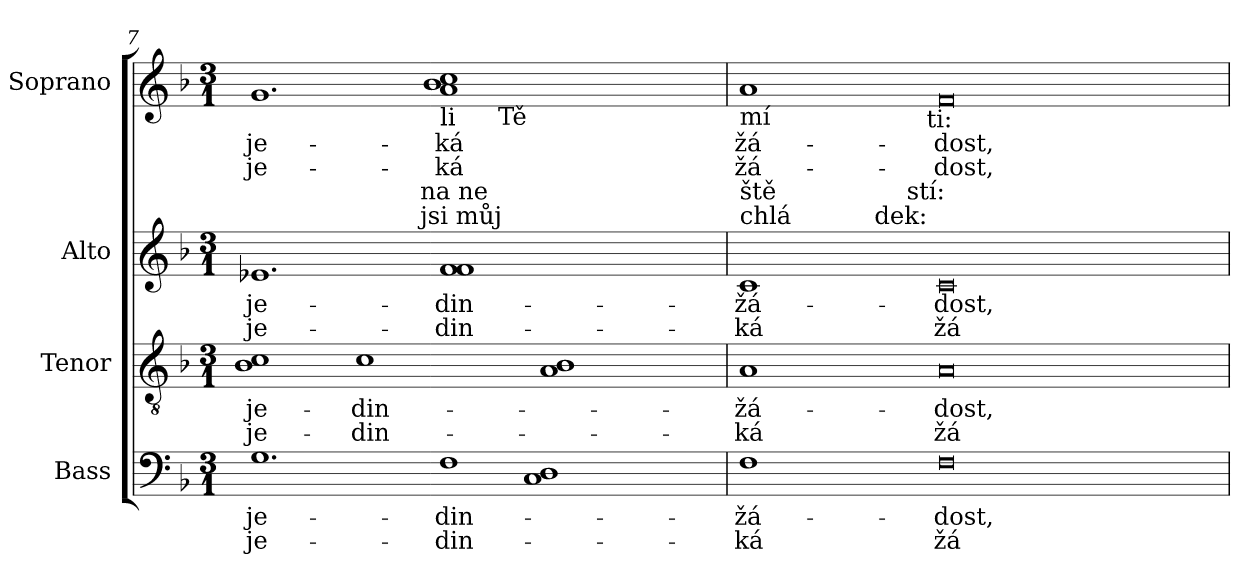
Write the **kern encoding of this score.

**kern	**text	**text	**kern	**text	**text	**kern	**text	**text	**kern	**text	**text
*part4	*part4	*part4	*part3	*part3	*part3	*part2	*part2	*part2	*part1	*part1	*part1
*staff4	*staff4	*staff4	*staff3	*staff3	*staff3	*staff2	*staff2	*staff2	*staff1	*staff1	*staff1
*I"Bass	*	*	*I"Tenor	*	*	*I"Alto	*	*	*I"Soprano	*	*
*I'B.	*	*	*I'T.	*	*	*I'A.	*	*	*I'S.	*	*
*clefF4	*	*	*clefGv2	*	*	*clefG2	*	*	*clefG2	*	*
*k[b-]	*	*	*k[b-]	*	*	*k[b-]	*	*	*k[b-]	*	*
*F:	*	*	*F:	*	*	*F:	*	*	*F:	*	*
*M3/1	*	*	*M3/1	*	*	*M3/1	*	*	*M3/1	*	*
=7	=7	=7	=7	=7	=7	=7	=7	=7	=7	=7	=7
!	!	!	!	!	!	!	!	!	!LO:TX:b:t=du	!	!
!	!	!	!	!	!	!LO:TX:a:t=ku	!	!	!	!	!
!	!	!	!	!	!	!LO:TX:a:t=ni	!	!	!	!	!
!	!LO:LY:a:rj	!LO:LY:a:rj	!	!LO:LY:a:rj	!LO:LY:a:rj	!	!LO:LY:a:rj	!LO:LY:a:rj	!	!LO:LY:b:rj	!LO:LY:b:rj
*^	*	*	*	*	*	*^	*	*	*^	*	*
1.G	0ryy	je-	je-	(>1B- 1c	je-	je-	1.e-X	1ryy	je-	je-	1.g	1ryy	je-	je-
!	!	!	!	!	!LO:LY:a	!LO:LY:a	!	!	!	!	!	!	!	!
.	.	.	.	1c	-din-	-din-	.	4..ryy	.	.	.	2ryy	.	.
!	!	!	!	!	!	!	!	!LO:TX:a:t=jsi můj	!	!	!	!	!	!
!	!	!	!	!	!	!	!	!LO:TX:a:t=na ne	!	!	!	!	!	!
.	.	.	.	.	.	.	.	1ryy	.	.	.	.	.	.
!	!	!	!	!	!	!	!	!	!	!	!LO:TX:b:t=li	!	!	!
!	!	!LO:LY:a	!LO:LY:a	!	!	!	!	!	!LO:LY:a	!LO:LY:a	!	!	!LO:LY:b	!LO:LY:b
1F	.	-din-	-din-	.	.	.	1f 1f	.	-din-	-din-	(>1a 1b- 1cc	4ryy	-ká	-ká
.	.	.	.	.	.	.	.	.	.	.	.	32ryy	.	.
!	!	!	!	!	!	!	!	!	!	!	!	!LO:TX:b:t=Tě	!	!
.	.	.	.	.	.	.	.	.	.	.	.	1ryy	.	.
.	(>1C 1D	.	.	(>1A 1B-	.	.	.	.	.	.	.	.	.	.
.	.	.	.	.	.	.	.	2ryy	.	.	.	.	.	.
2ryy	.	.	.	.	.	.	2ryy	.	.	.	2ryy	.	.	.
.	.	.	.	.	.	.	.	.	.	.	.	8..ryy	.	.
.	.	.	.	.	.	.	.	16ryy	.	.	.	.	.	.
=8	=8	=8	=8	=8	=8	=8	=8	=8	=8	=8	=8	=8	=8	=8
!	!	!	!	!	!	!	!	!	!	!	!LO:TX:b:t=mí	!	!	!
!	!	!	!	!	!	!	!LO:TX:a:t=chlá	!	!	!	!	!	!	!
!	!	!	!	!	!	!	!LO:TX:a:t=ště	!	!	!	!	!	!	!
!	!	!LO:LY:a	!LO:LY:a	!	!LO:LY:a	!LO:LY:a	!	!	!LO:LY:a	!LO:LY:a	!	!	!LO:LY:b	!LO:LY:b
*v	*v	*	*	*	*	*	*	*^	*	*	*	*	*	*
1F	-žá-	-ká	1A	-žá-	-ká	1c	2ryy	2ryy	-žá-	-ká	1a	2ryy	žá-	žá-
.	.	.	.	.	.	.	4ryy	4ryy	.	.	.	4...ryy	.	.
.	.	.	.	.	.	.	16ryy	8ryy	.	.	.	.	.	.
!	!	!	!	!	!	!	!LO:TX:a:t=dek&colon;	!	!	!	!	!	!	!
.	.	.	.	.	.	.	1ryy	.	.	.	.	.	.	.
.	.	.	.	.	.	.	.	32ryy	.	.	.	.	.	.
!	!	!	!	!	!	!	!	!LO:TX:a:t=stí&colon;	!	!	!	!	!	!
.	.	.	.	.	.	.	.	1ryy	.	.	.	.	.	.
!	!	!	!	!	!	!	!	!	!	!	!	!LO:TX:b:t=ti&colon;	!	!
.	.	.	.	.	.	.	.	.	.	.	.	1ryy	.	.
!	!LO:LY:a	!LO:LY:a	!	!LO:LY:a	!LO:LY:a	!	!	!	!LO:LY:a	!LO:LY:a	!	!	!LO:LY:b	!LO:LY:b
0F	-dost,	žá-	0A	-dost,	žá-	0c	.	.	-dost,	žá-	0f	.	-dost,	-dost,
.	.	.	.	.	.	.	1ryy	.	.	.	.	.	.	.
.	.	.	.	.	.	.	.	1ryy	.	.	.	.	.	.
.	.	.	.	.	.	.	.	.	.	.	.	1ryy	.	.
.	.	.	.	.	.	.	8.ryy	.	.	.	.	.	.	.
.	.	.	.	.	.	.	.	16.ryy	.	.	.	.	.	.
.	.	.	.	.	.	.	.	.	.	.	.	32ryy	.	.
*	*	*	*	*	*	*v	*v	*v	*	*	*	*	*	*
*	*	*	*	*	*	*	*	*	*v	*v	*	*
=	=	=	=	=	=	=	=	=	=	=	=
*-	*-	*-	*-	*-	*-	*-	*-	*-	*-	*-	*-
